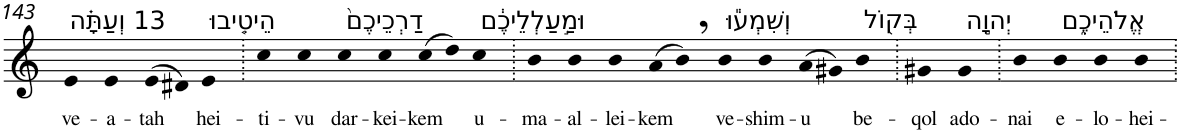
**kern	**text
*part1	*part1
*staff1	*staff1
*I"Piano	*
*I'Pno	*
!!LO:PB:g=z
*clefG2	*
*k[]	*
=143	=143
!LO:TX:a:t=13 וְעַתָּ֗ה	!
!	!LO:LY:b
4e	ve-
!	!LO:LY:b
4e	-a-
!	!LO:LY:b
(>8e	-tah
8d#X)	.
!LO:TX:a:t=הֵיטִ֤יבוּ	!
!	!LO:LY:b
4e	hei-
=144.	=144.
!	!LO:LY:b
4cc	-ti-
!	!LO:LY:b
4cc	-vu
!LO:TX:a:t=דַרְכֵיכֶם֙	!
!	!LO:LY:b
4cc	dar-
!	!LO:LY:b
4cc	-kei-
!	!LO:LY:b
(>8cc	-kem
8dd)	.
!LO:TX:a:t=וּמַ֣עַלְלֵיכֶ֔ם	!
!	!LO:LY:b
4cc	u-
=145.	=145.
!	!LO:LY:b
4b	-ma-
!	!LO:LY:b
4b	-al-
!	!LO:LY:b
4b	-lei-
!	!LO:LY:b
(>8a	-kem
8b,)	.
!LO:TX:a:t=וְשִׁמְע֕וּ	!
!	!LO:LY:b
4b	ve-
!	!LO:LY:b
4b	-shim-
!	!LO:LY:b
(>8a	-u
8g#X)	.
!LO:TX:a:t=בְּק֖וֹל	!
!	!LO:LY:b
4b	be-
=146.	=146.
!	!LO:LY:b
4g#X	-qol
!LO:TX:a:t=יְהוָ֣ה	!
!	!LO:LY:b
4g#	ado-
=147.	=147.
!	!LO:LY:b
4b	-nai
!LO:TX:a:t=אֱלֹהֵיכֶ֑ם	!
!	!LO:LY:b
4b	e-
!	!LO:LY:b
4b	-lo-
!	!LO:LY:b
4b	-hei-
=.	=.
*-	*-
